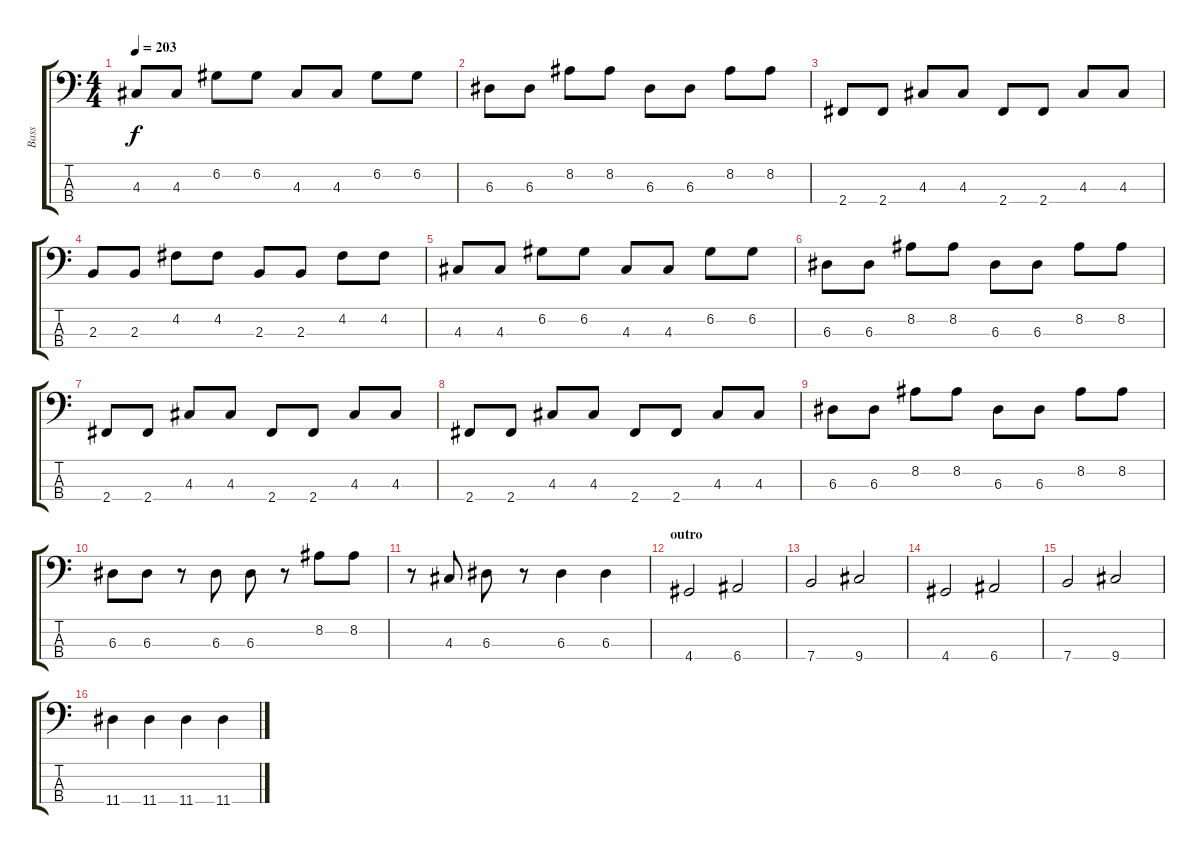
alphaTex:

\track ("Bass" "Bass") {instrument electricbassfinger}
\staff {score tabs}
\tuning (G2 D2 A1 E1) {hide}
\ts (4 4)
\tempo 203
\clef f4
\ks c
4.3.8{dy f} 4.3.8 6.2.8 6.2.8 4.3.8 4.3.8 6.2.8 6.2.8 |
6.3.8 6.3.8 8.2.8 8.2.8 6.3.8 6.3.8 8.2.8 8.2.8 |
2.4.8 2.4.8 4.3.8 4.3.8 2.4.8 2.4.8 4.3.8 4.3.8 |
2.3.8 2.3.8 4.2.8 4.2.8 2.3.8 2.3.8 4.2.8 4.2.8 |
4.3.8 4.3.8 6.2.8 6.2.8 4.3.8 4.3.8 6.2.8 6.2.8 |
6.3.8 6.3.8 8.2.8 8.2.8 6.3.8 6.3.8 8.2.8 8.2.8 |
2.4.8 2.4.8 4.3.8 4.3.8 2.4.8 2.4.8 4.3.8 4.3.8 |
2.4.8 2.4.8 4.3.8 4.3.8 2.4.8 2.4.8 4.3.8 4.3.8 |
6.3.8 6.3.8 8.2.8 8.2.8 6.3.8 6.3.8 8.2.8 8.2.8 |
6.3.8 6.3.8 r.8 6.3.8 6.3.8 r.8 8.2.8 8.2.8 |
r.8 4.3.8 6.3.8 r.8 6.3.4 6.3.4 |
\section ("" "outro")
4.4.2 6.4.2 |
7.4.2 9.4.2 |
4.4.2 6.4.2 |
7.4.2 9.4.2 |
11.4.4 11.4.4 11.4.4 11.4.4
